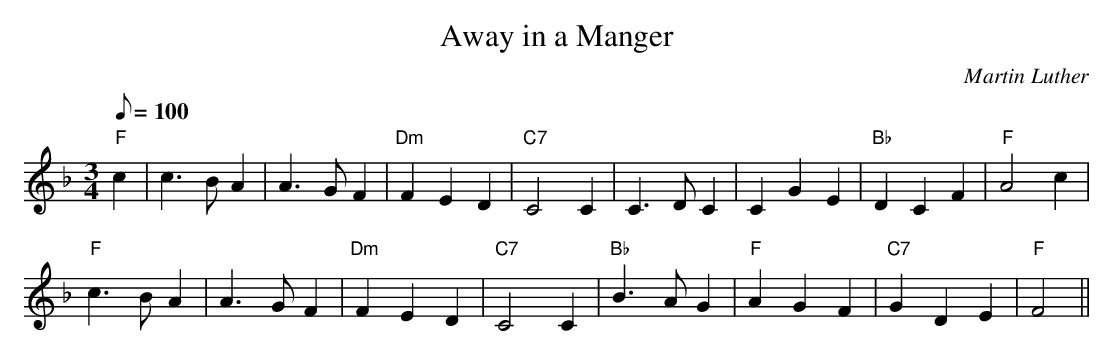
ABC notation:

X:1
T:Away in a Manger
C:Martin Luther
M:3/4
L:1/8
Q:100
K:F
V:1
"F"c2 | ""c3 B A2 | ""A3 G F2 | "Dm"F2 E2 D2 | "C7"C4 C2 | ""C3 D C2 | ""C2 G2 E2 | "Bb"D2 C2 F2 | "F"A4 c2 |
"F"c3 B A2 | ""A3 G F2 | "Dm"F2 E2 D2 | "C7"C4 C2 | "Bb"B3 A G2 | "F"A2 G2 F2 | "C7"G2 D2 E2 | "F"F4 ||
